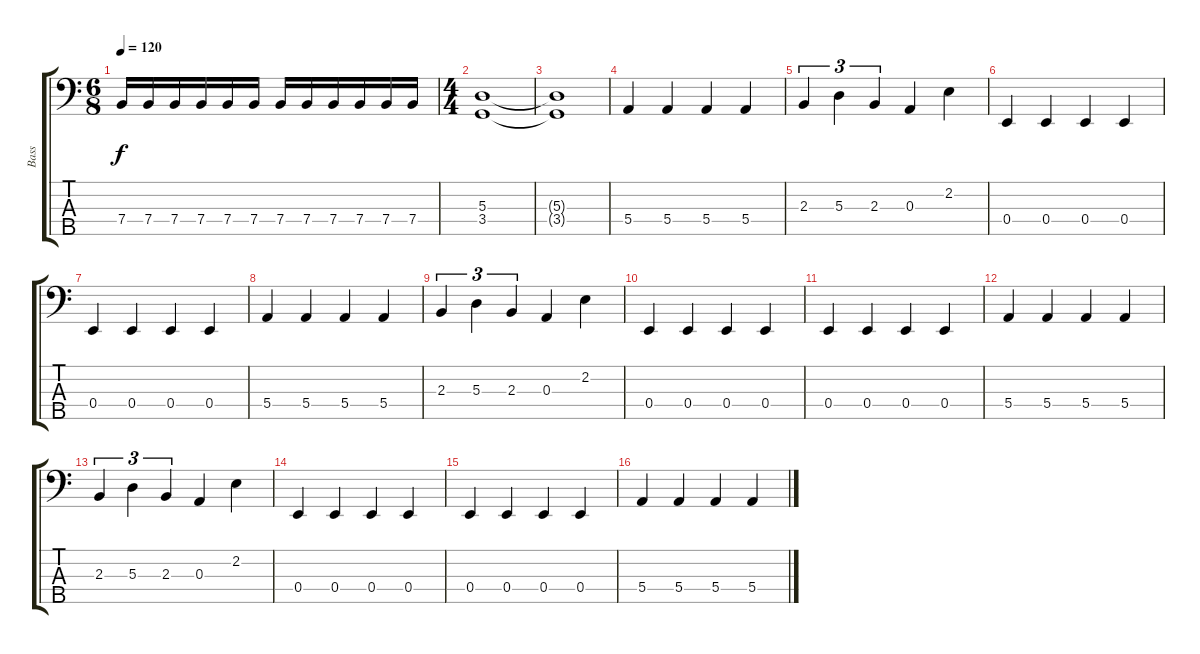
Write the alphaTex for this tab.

\track ("Bass" "Bass") {instrument electricbassfinger}
\staff {score tabs}
\tuning (G2 D2 A1 E1 B0) {hide}
\ts (6 8)
\tempo 120
\clef f4
\ks c
7.4.16{dy f} 7.4.16 7.4.16 7.4.16 7.4.16 7.4.16 7.4.16 7.4.16 7.4.16 7.4.16 7.4.16 7.4.16 |
\ts (4 4)
(5.3 3.4).1 |
(5.3{t} 3.4{t}).1 |
5.4.4 5.4.4 5.4.4 5.4.4 |
2.3.4{tu (3 2)} 5.3.4{tu (3 2)} 2.3.4{tu (3 2)} 0.3.4 2.2.4 |
0.4.4 0.4.4 0.4.4 0.4.4 |
0.4.4 0.4.4 0.4.4 0.4.4 |
5.4.4 5.4.4 5.4.4 5.4.4 |
2.3.4{tu (3 2)} 5.3.4{tu (3 2)} 2.3.4{tu (3 2)} 0.3.4 2.2.4 |
0.4.4 0.4.4 0.4.4 0.4.4 |
0.4.4 0.4.4 0.4.4 0.4.4 |
5.4.4 5.4.4 5.4.4 5.4.4 |
2.3.4{tu (3 2)} 5.3.4{tu (3 2)} 2.3.4{tu (3 2)} 0.3.4 2.2.4 |
0.4.4 0.4.4 0.4.4 0.4.4 |
0.4.4 0.4.4 0.4.4 0.4.4 |
5.4.4 5.4.4 5.4.4 5.4.4
